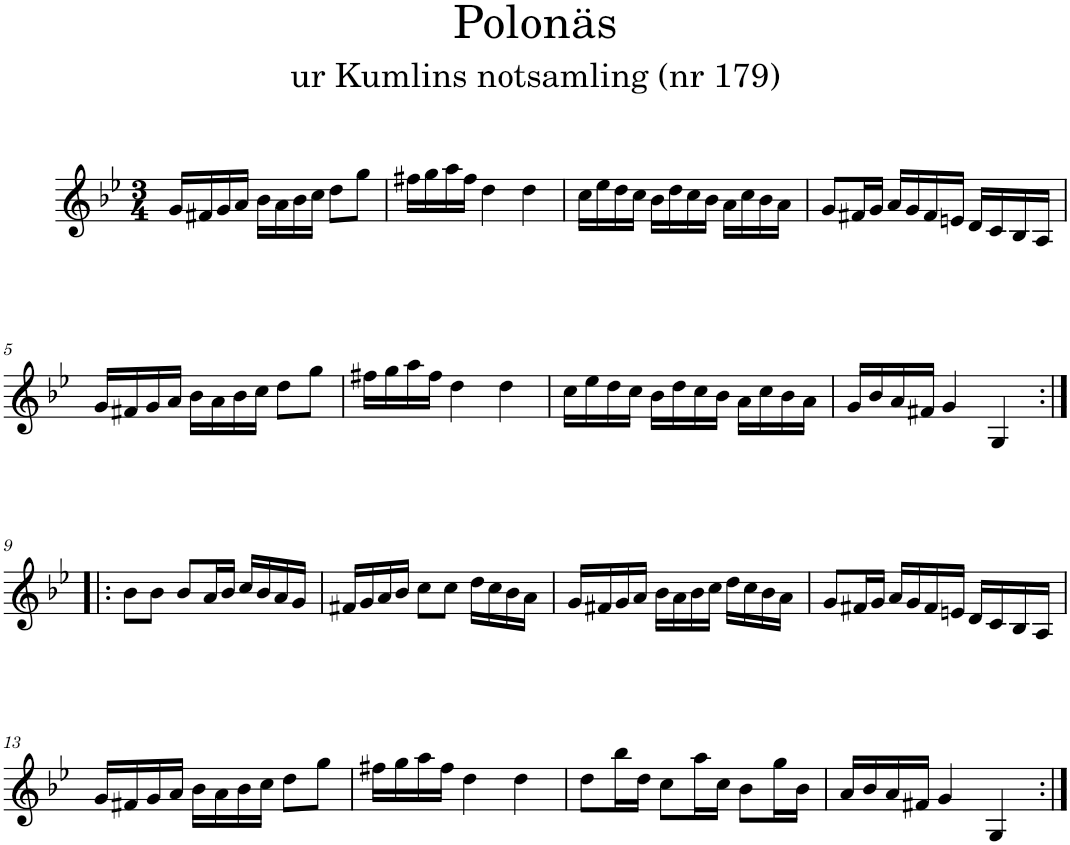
**kern
*part1
*staff1
*I"Piano
*I'Pno
*clefG2
*k[b-e-]
*g:
*M3/4
=1
16g/LL
16f#X/
16g/
16a/JJ
16b-\LL
16a\
16b-\
16cc\JJ
8dd\L
8gg\J
=2
16ff#X\LL
16gg\
16aa\
16ff#\JJ
4dd\
4dd\
=3
16cc\LL
16ee-\
16dd\
16cc\JJ
16b-\LL
16dd\
16cc\
16b-\JJ
16a\LL
16cc\
16b-\
16a\JJ
=4
8g/L
16f#X/L
16g/JJ
16a/LL
16g/
16f#/
16en/JJ
16d/LL
16c/
16B-/
16A/JJ
!!LO:LB:g=z
=5
16g/LL
16f#X/
16g/
16a/JJ
16b-\LL
16a\
16b-\
16cc\JJ
8dd\L
8gg\J
=6
16ff#X\LL
16gg\
16aa\
16ff#\JJ
4dd\
4dd\
=7
16cc\LL
16ee-\
16dd\
16cc\JJ
16b-\LL
16dd\
16cc\
16b-\JJ
16a\LL
16cc\
16b-\
16a\JJ
=8
16g/LL
16b-/
16a/
16f#X/JJ
4g/
4G/
!!LO:LB:g=z
=9:|!|:
8b-\L
8b-\J
8b-/L
16a/L
16b-/JJ
16cc/LL
16b-/
16a/
16g/JJ
=10
16f#X/LL
16g/
16a/
16b-/JJ
8cc\L
8cc\J
16dd\LL
16cc\
16b-\
16a\JJ
=11
16g/LL
16f#X/
16g/
16a/JJ
16b-\LL
16a\
16b-\
16cc\JJ
16dd\LL
16cc\
16b-\
16a\JJ
=12
8g/L
16f#X/L
16g/JJ
16a/LL
16g/
16f#/
16en/JJ
16d/LL
16c/
16B-/
16A/JJ
!!LO:LB:g=z
=13
16g/LL
16f#X/
16g/
16a/JJ
16b-\LL
16a\
16b-\
16cc\JJ
8dd\L
8gg\J
=14
16ff#X\LL
16gg\
16aa\
16ff#\JJ
4dd\
4dd\
=15
8dd\L
16bb-\L
16dd\JJ
8cc\L
16aa\L
16cc\JJ
8b-\L
16gg\L
16b-\JJ
=16
16a/LL
16b-/
16a/
16f#X/JJ
4g/
4G/
=:|!
*-
